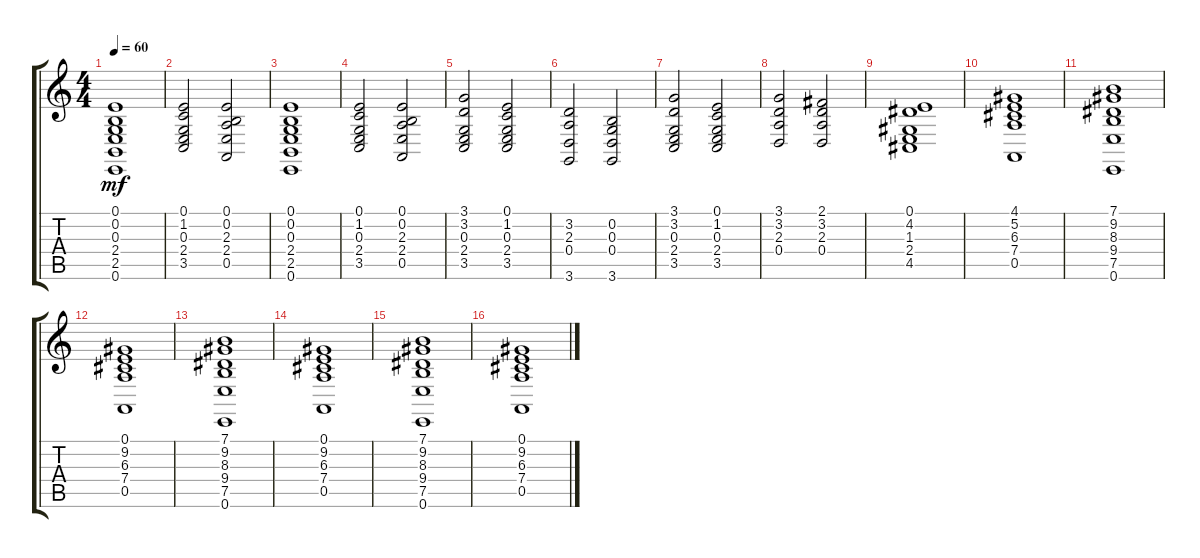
\track "" {instrument brightacousticpiano}
\staff {score tabs}
\tuning (E4 B3 G3 D3 A2 E2) {hide}
\ts (4 4)
\tempo 60
\clef g2
\ks c
(0.1 0.2 0.3 2.4 2.5 0.6).1{dy mf} |
(0.1 1.2 0.3 2.4 3.5).2 (0.1 0.2 2.3 2.4 0.5).2 |
(0.1 0.2 0.3 2.4 2.5 0.6).1 |
(0.1 1.2 0.3 2.4 3.5).2 (0.1 0.2 2.3 2.4 0.5).2 |
(3.1 3.2 0.3 2.4 3.5).2 (0.1 1.2 0.3 2.4 3.5).2 |
(3.2 2.3 0.4 3.6).2 (0.2 0.3 0.4 3.6).2 |
(3.1 3.2 0.3 2.4 3.5).2 (0.1 1.2 0.3 2.4 3.5).2 |
(3.1 3.2 2.3 0.4).2 (2.1 3.2 2.3 0.4).2 |
(0.1 4.2 1.3 2.4 4.5).1 |
(4.1 5.2 6.3 7.4 0.5).1 |
(7.1 9.2 8.3 9.4 7.5 0.6).1 |
(0.1 9.2 6.3 7.4 0.5).1 |
(7.1 9.2 8.3 9.4 7.5 0.6).1 |
(0.1 9.2 6.3 7.4 0.5).1 |
(7.1 9.2 8.3 9.4 7.5 0.6).1 |
(0.1 9.2 6.3 7.4 0.5).1
